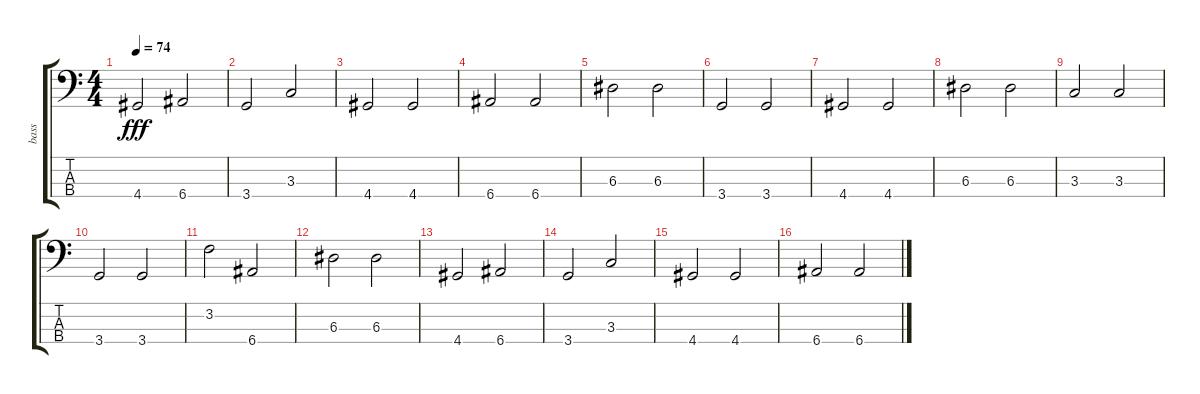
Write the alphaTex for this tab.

\track ("bass" "bass") {instrument electricbassfinger}
\staff {score tabs}
\tuning (G2 D2 A1 E1) {hide}
\ts (4 4)
\tempo 74
\clef f4
\ks c
4.4.2{dy fff} 6.4.2 |
3.4.2 3.3.2 |
4.4.2 4.4.2 |
6.4.2 6.4.2 |
6.3.2 6.3.2 |
3.4.2 3.4.2 |
4.4.2 4.4.2 |
6.3.2 6.3.2 |
3.3.2 3.3.2 |
3.4.2 3.4.2 |
3.2.2 6.4.2 |
6.3.2 6.3.2 |
4.4.2 6.4.2 |
3.4.2 3.3.2 |
4.4.2 4.4.2 |
6.4.2 6.4.2
